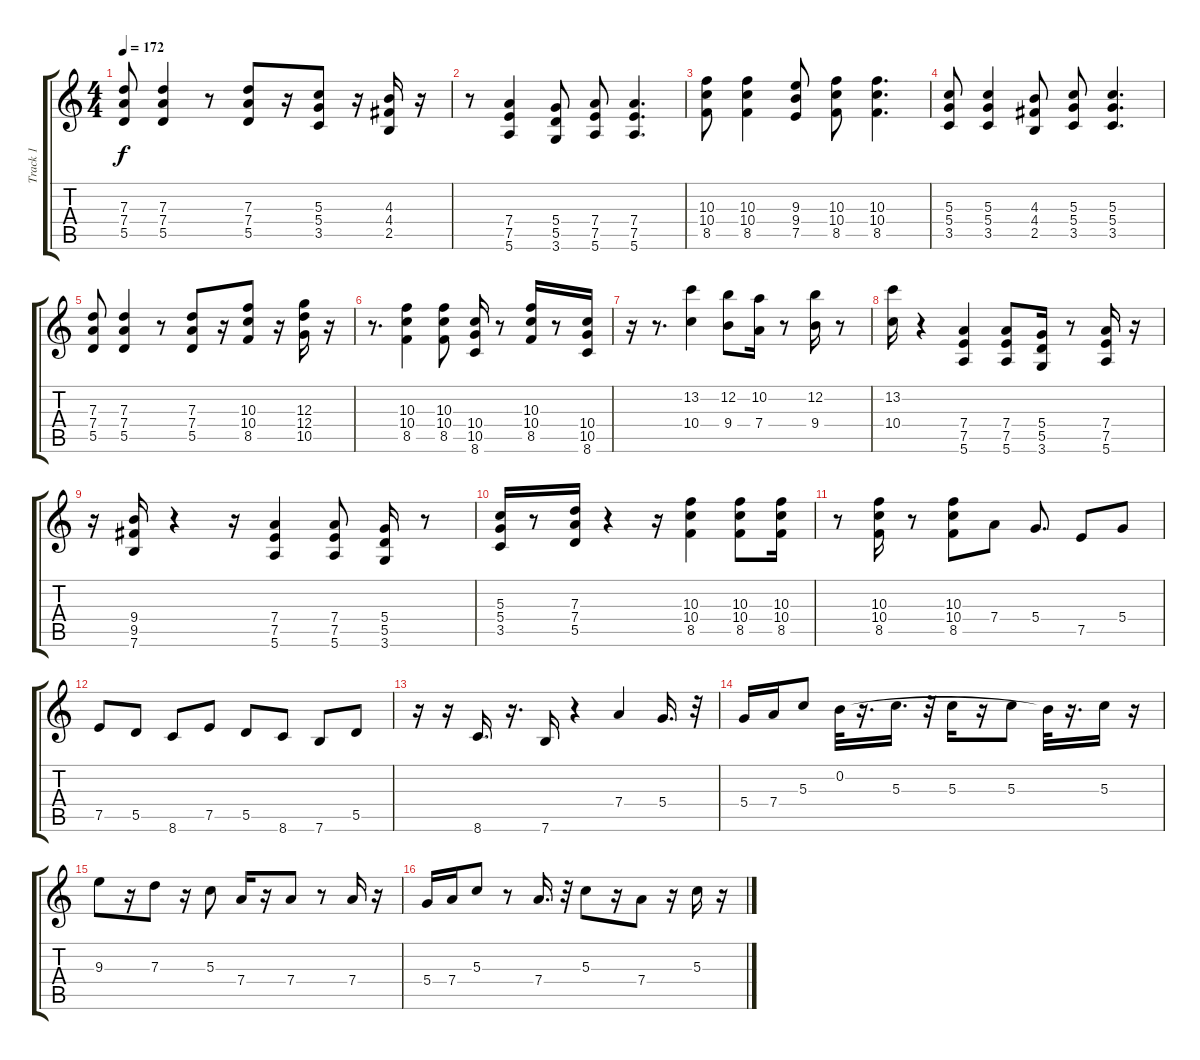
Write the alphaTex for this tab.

\track ("Track 1" "Track 1") {instrument distortionguitar}
\staff {score tabs}
\tuning (E4 B3 G3 D3 A2 E2) {hide}
\ts (4 4)
\tempo 172
\clef g2
\ks c
(7.3 7.4 5.5).8{dy f} (7.3 7.4 5.5).4 r.8 (7.3 7.4 5.5).8 r.16 (5.3 5.4 3.5).8 r.16 (4.3 4.4 2.5).16 r.16 |
r.8 (7.4 7.5 5.6).4 (5.4 5.5 3.6).8 (7.4 7.5 5.6).8 (7.4 7.5 5.6).4{d} |
(10.3 10.4 8.5).8 (10.3 10.4 8.5).4 (9.3 9.4 7.5).8 (10.3 10.4 8.5).8 (10.3 10.4 8.5).4{d} |
(5.3 5.4 3.5).8 (5.3 5.4 3.5).4 (4.3 4.4 2.5).8 (5.3 5.4 3.5).8 (5.3 5.4 3.5).4{d} |
(7.3 7.4 5.5).8 (7.3 7.4 5.5).4 r.8 (7.3 7.4 5.5).8 r.16 (10.3 10.4 8.5).8 r.16 (12.3 12.4 10.5).16 r.16 |
r.8{d} (10.3 10.4 8.5).4 (10.3 10.4 8.5).8 (10.4 10.5 8.6).16 r.8 (10.3 10.4 8.5).16 r.8 (10.4 10.5 8.6).16 |
r.16 r.8{d} (13.2 10.4).4 (12.2 9.4).8 (10.2 7.4).16 r.8 (12.2 9.4).16 r.8 |
(13.2 10.4).16 r.4 (7.4 7.5 5.6).4 (7.4 7.5 5.6).8 (5.4 5.5 3.6).16 r.8 (7.4 7.5 5.6).16 r.16 |
r.16 (9.4 9.5 7.6).16 r.4 r.16 (7.4 7.5 5.6).4 (7.4 7.5 5.6).8 (5.4 5.5 3.6).16 r.8 |
(5.3 5.4 3.5).16 r.8 (7.3 7.4 5.5).16 r.4 r.16 (10.3 10.4 8.5).4 (10.3 10.4 8.5).8 (10.3 10.4 8.5).16 |
r.8 (10.3 10.4 8.5).16 r.8 (10.3 10.4 8.5).8 7.4.8 5.4.8{d} 7.5.8 5.4.8 |
7.5.8 5.5.8 8.6.8 7.5.8 5.5.8 8.6.8 7.6.8 5.5.8 |
r.16 r.16 8.6.16{d} r.16{d} 7.6.16 r.4 7.4.4 5.4.16{d} r.32 |
5.4.16 7.4.16 5.3.8 0.2.32 r.16{d} 5.3.16{d} r.32 5.3.16 r.16 5.3.8 0.2{t}.32 r.16{d} 5.3.16 r.16 |
9.3.8 r.16 7.3.8 r.16 5.3.8 7.4.16 r.16 7.4.8 r.8 7.4.16 r.16 |
5.4.16 7.4.16 5.3.8 r.8 7.4.16{d} r.32 5.3.8 r.16 7.4.8 r.16 5.3.16 r.16
